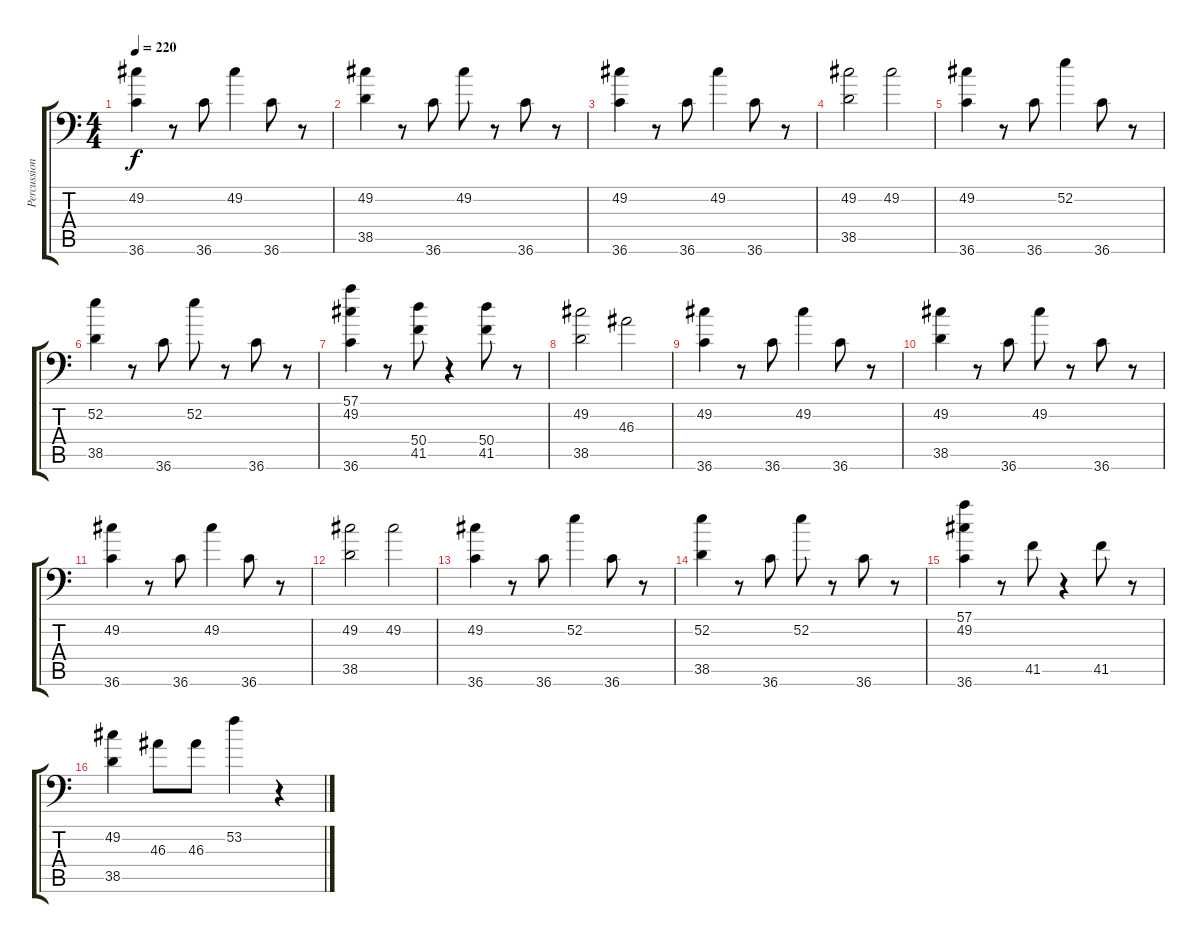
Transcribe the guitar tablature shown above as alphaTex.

\track ("Percussion" "Percussion") {instrument acousticgrandpiano}
\staff {score tabs}
\tuning (C-1 C-1 C-1 C-1 C-1 C-1) {hide}
\ts (4 4)
\tempo 220
\clef f4
\ks c
(49.2 36.6).4{dy f} r.8 36.6.8 49.2.4 36.6.8 r.8 |
(49.2 38.5).4 r.8 36.6.8 49.2.8 r.8 36.6.8 r.8 |
(49.2 36.6).4 r.8 36.6.8 49.2.4 36.6.8 r.8 |
(49.2 38.5).2 49.2.2 |
(49.2 36.6).4 r.8 36.6.8 52.2.4 36.6.8 r.8 |
(52.2 38.5).4 r.8 36.6.8 52.2.8 r.8 36.6.8 r.8 |
(57.1 49.2 36.6).4 r.8 (50.4 41.5).8 r.4 (50.4 41.5).8 r.8 |
(49.2 38.5).2 46.3.2 |
(49.2 36.6).4 r.8 36.6.8 49.2.4 36.6.8 r.8 |
(49.2 38.5).4 r.8 36.6.8 49.2.8 r.8 36.6.8 r.8 |
(49.2 36.6).4 r.8 36.6.8 49.2.4 36.6.8 r.8 |
(49.2 38.5).2 49.2.2 |
(49.2 36.6).4 r.8 36.6.8 52.2.4 36.6.8 r.8 |
(52.2 38.5).4 r.8 36.6.8 52.2.8 r.8 36.6.8 r.8 |
(57.1 49.2 36.6).4 r.8 41.5.8 r.4 41.5.8 r.8 |
(49.2 38.5).4 46.3.8 46.3.8 53.2.4 r.4
